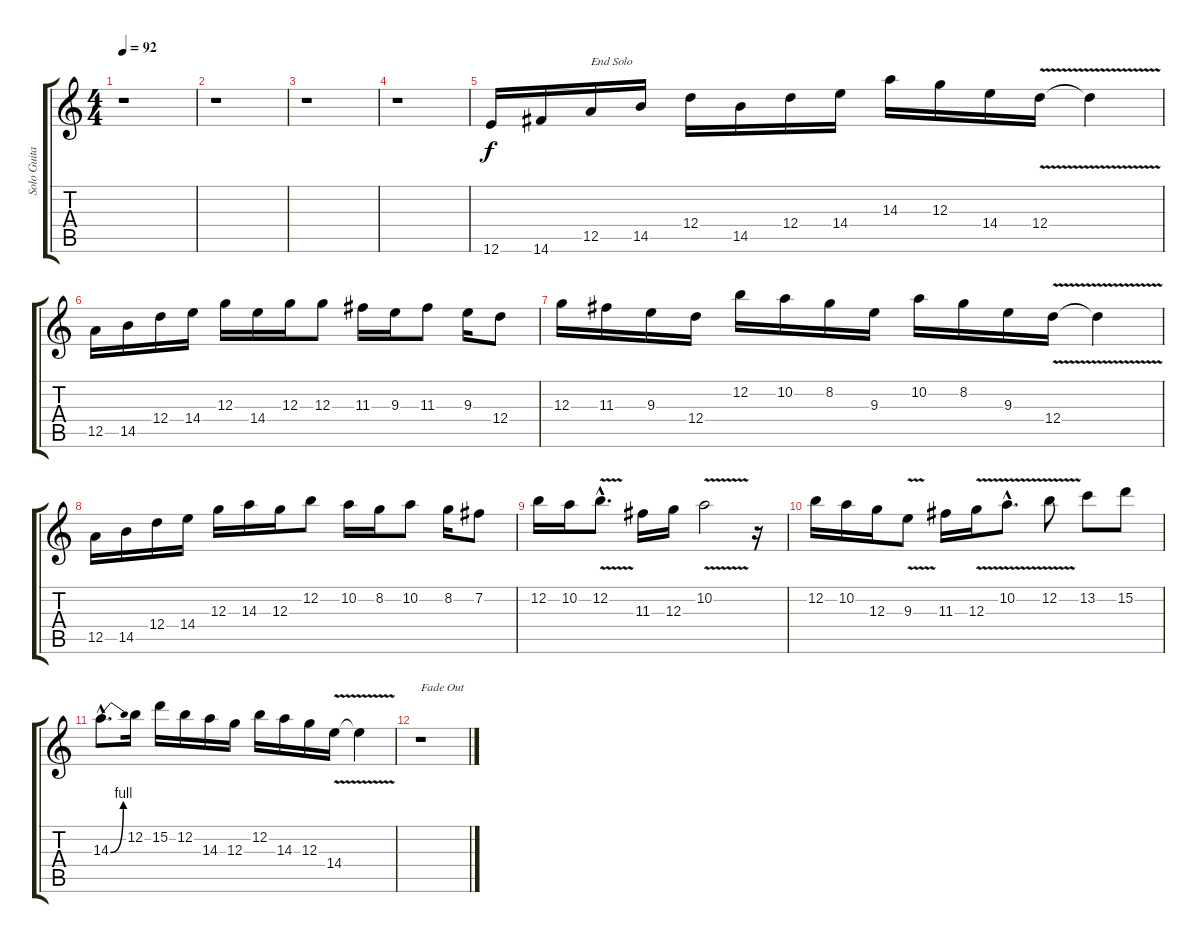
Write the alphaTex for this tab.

\track ("Solo Guitar" "Solo Guita") {instrument distortionguitar}
\staff {score tabs}
\tuning (E4 B3 G3 D3 A2 E2) {hide}
\ts (4 4)
\tempo 92
\clef g2
\ks c
r.1{dy f} |
r.1 |
r.1 |
r.1 |
12.6.16 14.6.16 12.5.16{txt "End Solo"} 14.5.16 12.4.16 14.5.16 12.4.16 14.4.16 14.3.16 12.3.16 14.4.16 12.4{v}.16 12.4{t}.4 |
12.5.16 14.5.16 12.4.16 14.4.16 12.3.16 14.4.16 12.3.16 12.3.8 11.3.16 9.3.16 11.3.8 9.3.16 12.4.8 |
12.3.16 11.3.16 9.3.16 12.4.16 12.2.16 10.2.16 8.2.16 9.3.16 10.2.16 8.2.16 9.3.16 12.4{v}.16 12.4{t}.4 |
12.5.16 14.5.16 12.4.16 14.4.16 12.3.16 14.3.16 12.3.16 12.2.8 10.2.16 8.2.16 10.2.8 8.2.16 7.2.8 |
12.2.16 10.2.16 12.2{v hac}.8{d} 11.3.16 12.3.16 10.2{v}.2 r.16 |
12.2.16 10.2.16 12.3.16 9.3{v}.8 11.3.16 12.3{v}.16 10.2{v hac}.8{d} 12.2{v}.8 13.2.8 15.2.8 |
14.3{be (bend 0 0 60 4) hac}.8{d} 12.2.16 15.2.16 12.2.16 14.3.16 12.3.16 12.2.16 14.3.16 12.3.16 14.4{v}.16 14.4{t}.4 |
r.1{txt "Fade Out"}
